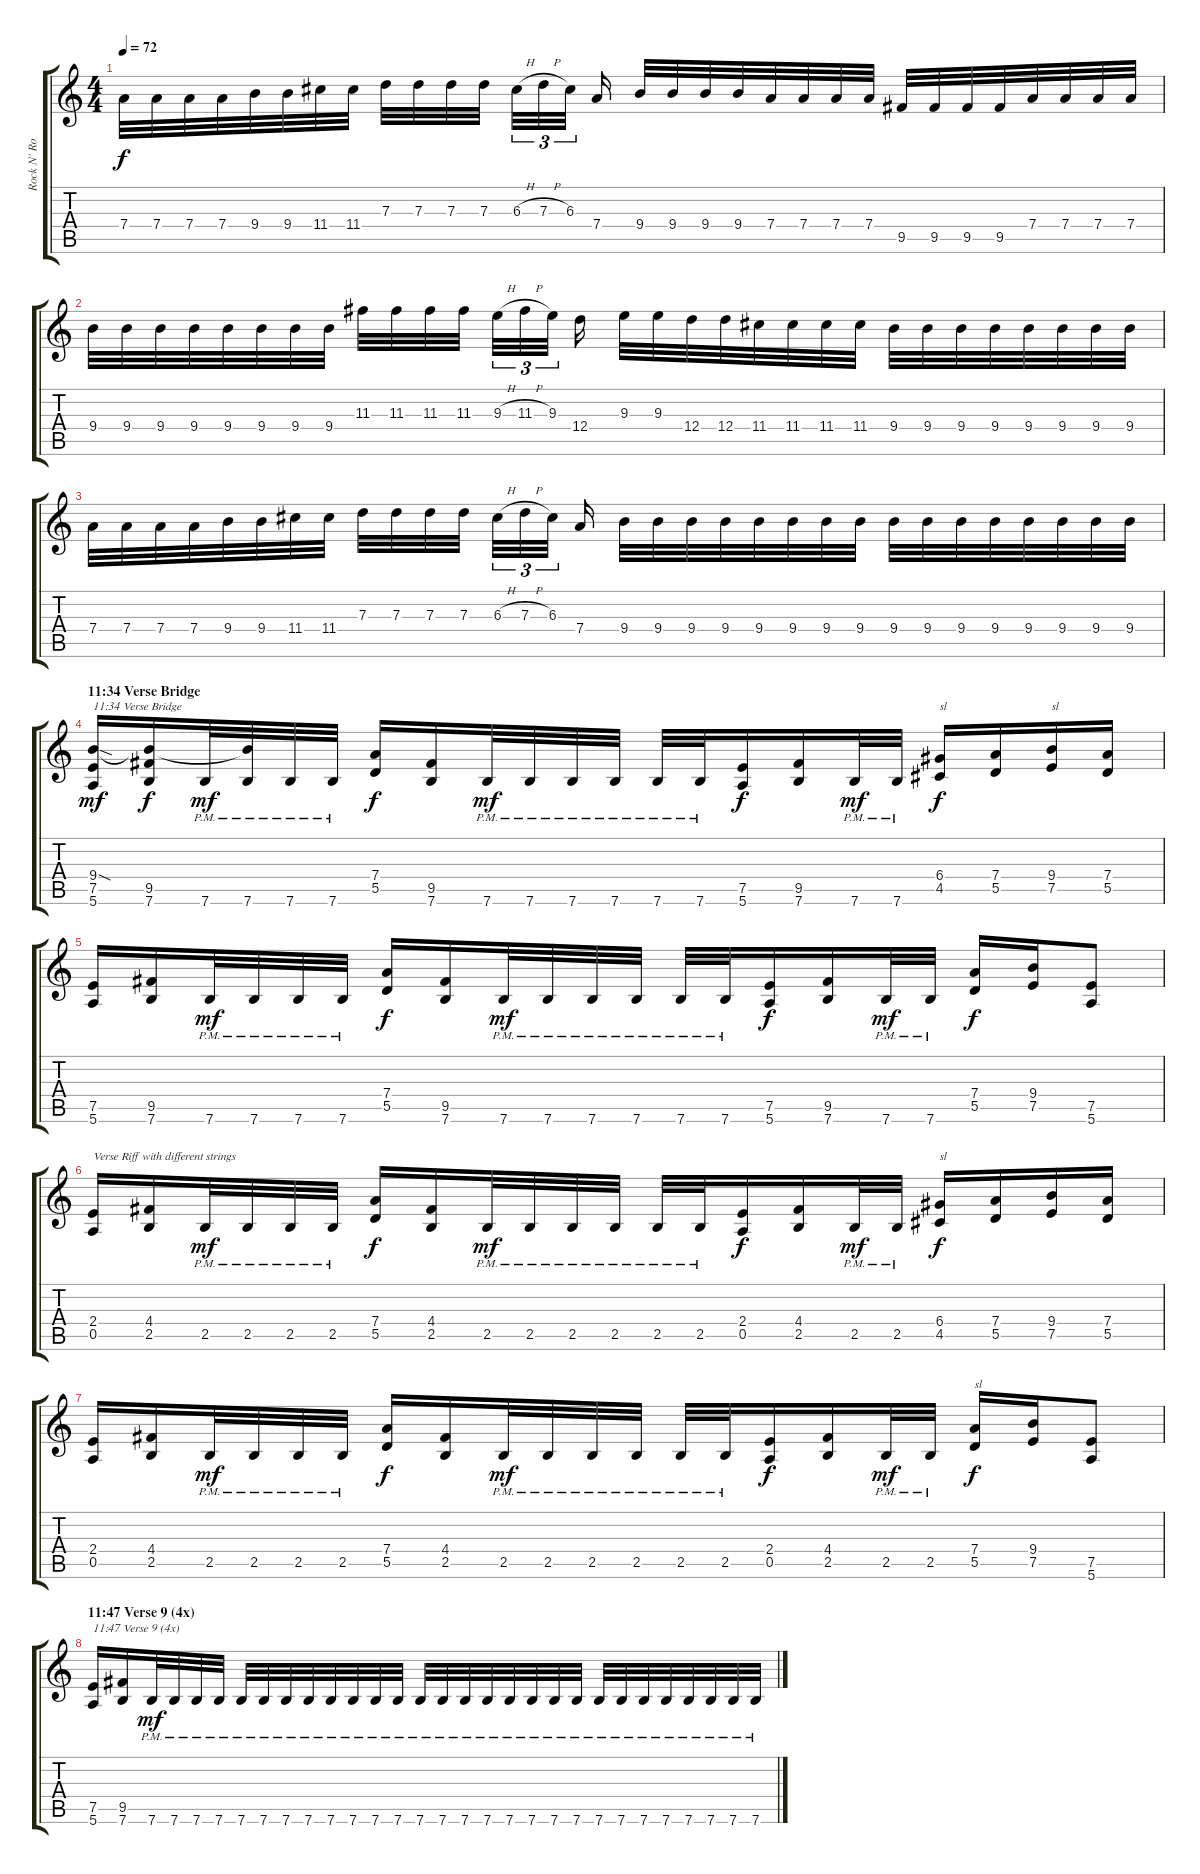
\track ("Rock N' Rolf (left)" "Rock N' Ro") {instrument distortionguitar}
\staff {score tabs}
\tuning (E4 B3 G3 D3 A2 E2) {hide}
\ts (4 4)
\tempo 72
\clef g2
\ks c
7.4.32{dy f} 7.4.32 7.4.32 7.4.32 9.4.32 9.4.32 11.4.32 11.4.32 7.3.32 7.3.32 7.3.32 7.3.32 6.3{h}.32{tu (3 2)} 7.3{h}.32{tu (3 2)} 6.3.32{tu (3 2)} 7.4.16 9.4.32 9.4.32 9.4.32 9.4.32 7.4.32 7.4.32 7.4.32 7.4.32 9.5.32 9.5.32 9.5.32 9.5.32 7.4.32 7.4.32 7.4.32 7.4.32 |
9.4.32 9.4.32 9.4.32 9.4.32 9.4.32 9.4.32 9.4.32 9.4.32 11.3.32 11.3.32 11.3.32 11.3.32 9.3{h}.32{tu (3 2)} 11.3{h}.32{tu (3 2)} 9.3.32{tu (3 2)} 12.4.16 9.3.32 9.3.32 12.4.32 12.4.32 11.4.32 11.4.32 11.4.32 11.4.32 9.4.32 9.4.32 9.4.32 9.4.32 9.4.32 9.4.32 9.4.32 9.4.32 |
7.4.32 7.4.32 7.4.32 7.4.32 9.4.32 9.4.32 11.4.32 11.4.32 7.3.32 7.3.32 7.3.32 7.3.32 6.3{h}.32{tu (3 2)} 7.3{h}.32{tu (3 2)} 6.3.32{tu (3 2)} 7.4.16 9.4.32 9.4.32 9.4.32 9.4.32 9.4.32 9.4.32 9.4.32 9.4.32 9.4.32 9.4.32 9.4.32 9.4.32 9.4.32 9.4.32 9.4.32 9.4.32 |
\section ("" "11:34 Verse Bridge")
(9.4{sod} 7.5 5.6).16{txt "11:34 Verse Bridge" dy mf} (9.4{t} 9.5 7.6).16{dy f} 7.6{pm}.32{dy mf} (9.4{t} 7.6{pm}).32 7.6{pm}.32 7.6{pm}.32 (7.4 5.5).16{dy f} (9.5 7.6).16 7.6{pm}.32{dy mf} 7.6{pm}.32 7.6{pm}.32 7.6{pm}.32 7.6{pm}.32 7.6{pm}.32 (7.5 5.6).16{dy f} (9.5 7.6).16 7.6{pm}.32{dy mf} 7.6{pm}.32 (6.4 4.5).16{txt "sl" dy f} (7.4 5.5).16 (9.4 7.5).16{txt "sl"} (7.4 5.5).16 |
(7.5 5.6).16 (9.5 7.6).16 7.6{pm}.32{dy mf} 7.6{pm}.32 7.6{pm}.32 7.6{pm}.32 (7.4 5.5).16{dy f} (9.5 7.6).16 7.6{pm}.32{dy mf} 7.6{pm}.32 7.6{pm}.32 7.6{pm}.32 7.6{pm}.32 7.6{pm}.32 (7.5 5.6).16{dy f} (9.5 7.6).16 7.6{pm}.32{dy mf} 7.6{pm}.32 (7.4 5.5).16{dy f} (9.4 7.5).16 (7.5 5.6).8 |
(2.4 0.5).16{txt "Verse Riff with different strings"} (4.4 2.5).16 2.5{pm}.32{dy mf} 2.5{pm}.32 2.5{pm}.32 2.5{pm}.32 (7.4 5.5).16{dy f} (4.4 2.5).16 2.5{pm}.32{dy mf} 2.5{pm}.32 2.5{pm}.32 2.5{pm}.32 2.5{pm}.32 2.5{pm}.32 (2.4 0.5).16{dy f} (4.4 2.5).16 2.5{pm}.32{dy mf} 2.5{pm}.32 (6.4 4.5).16{txt "sl" dy f} (7.4 5.5).16 (9.4 7.5).16 (7.4 5.5).16 |
(2.4 0.5).16 (4.4 2.5).16 2.5{pm}.32{dy mf} 2.5{pm}.32 2.5{pm}.32 2.5{pm}.32 (7.4 5.5).16{dy f} (4.4 2.5).16 2.5{pm}.32{dy mf} 2.5{pm}.32 2.5{pm}.32 2.5{pm}.32 2.5{pm}.32 2.5{pm}.32 (2.4 0.5).16{dy f} (4.4 2.5).16 2.5{pm}.32{dy mf} 2.5{pm}.32 (7.4 5.5).16{txt "sl" dy f} (9.4 7.5).16 (7.5 5.6).8 |
\section ("" "11:47 Verse 9 (4x)")
(7.5 5.6).16{txt "11:47 Verse 9 (4x)"} (9.5 7.6).16 7.6{pm}.32{dy mf} 7.6{pm}.32 7.6{pm}.32 7.6{pm}.32 7.6{pm}.32 7.6{pm}.32 7.6{pm}.32 7.6{pm}.32 7.6{pm}.32 7.6{pm}.32 7.6{pm}.32 7.6{pm}.32 7.6{pm}.32 7.6{pm}.32 7.6{pm}.32 7.6{pm}.32 7.6{pm}.32 7.6{pm}.32 7.6{pm}.32 7.6{pm}.32 7.6{pm}.32 7.6{pm}.32 7.6{pm}.32 7.6{pm}.32 7.6{pm}.32 7.6{pm}.32 7.6{pm}.32 7.6{pm}.32
